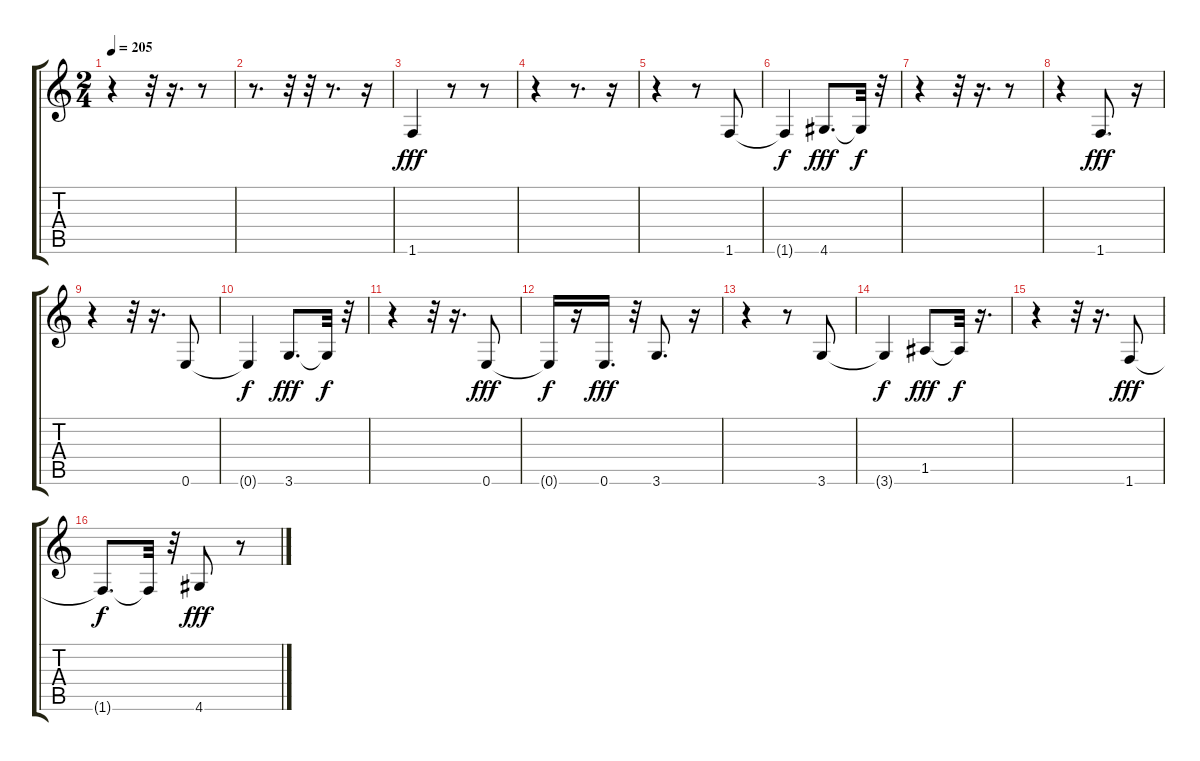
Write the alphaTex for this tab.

\track "" {instrument electricguitarjazz}
\staff {score tabs}
\tuning (E4 B3 G3 D3 A2 E2) {hide}
\ts (2 4)
\tempo 205
\clef g2
\ks c
r.4{dy f} r.32 r.16{d} r.8 |
r.8{d} r.32 r.32 r.8{d} r.16 |
1.6.4{dy fff} r.8 r.8 |
r.4 r.8{d} r.16 |
r.4 r.8 1.6.8 |
1.6{t}.4{dy f} 4.6.8{d dy fff} 4.6{t}.32{dy f} r.32 |
r.4 r.32 r.16{d} r.8 |
r.4 1.6.8{d dy fff} r.16 |
r.4 r.32 r.16{d} 0.6.8 |
0.6{t}.4{dy f} 3.6.8{d dy fff} 3.6{t}.32{dy f} r.32 |
r.4 r.32 r.16{d} 0.6.8{dy fff} |
0.6{t}.16{dy f} r.16 0.6.16{d dy fff} r.32 3.6.8{d} r.16 |
r.4 r.8 3.6.8 |
3.6{t}.4{dy f} 1.5.8{dy fff} 1.5{t}.32{dy f} r.16{d} |
r.4 r.32 r.16{d} 1.6.8{dy fff} |
1.6{t}.8{d dy f} 1.6{t}.32 r.32 4.6.8{dy fff} r.8
